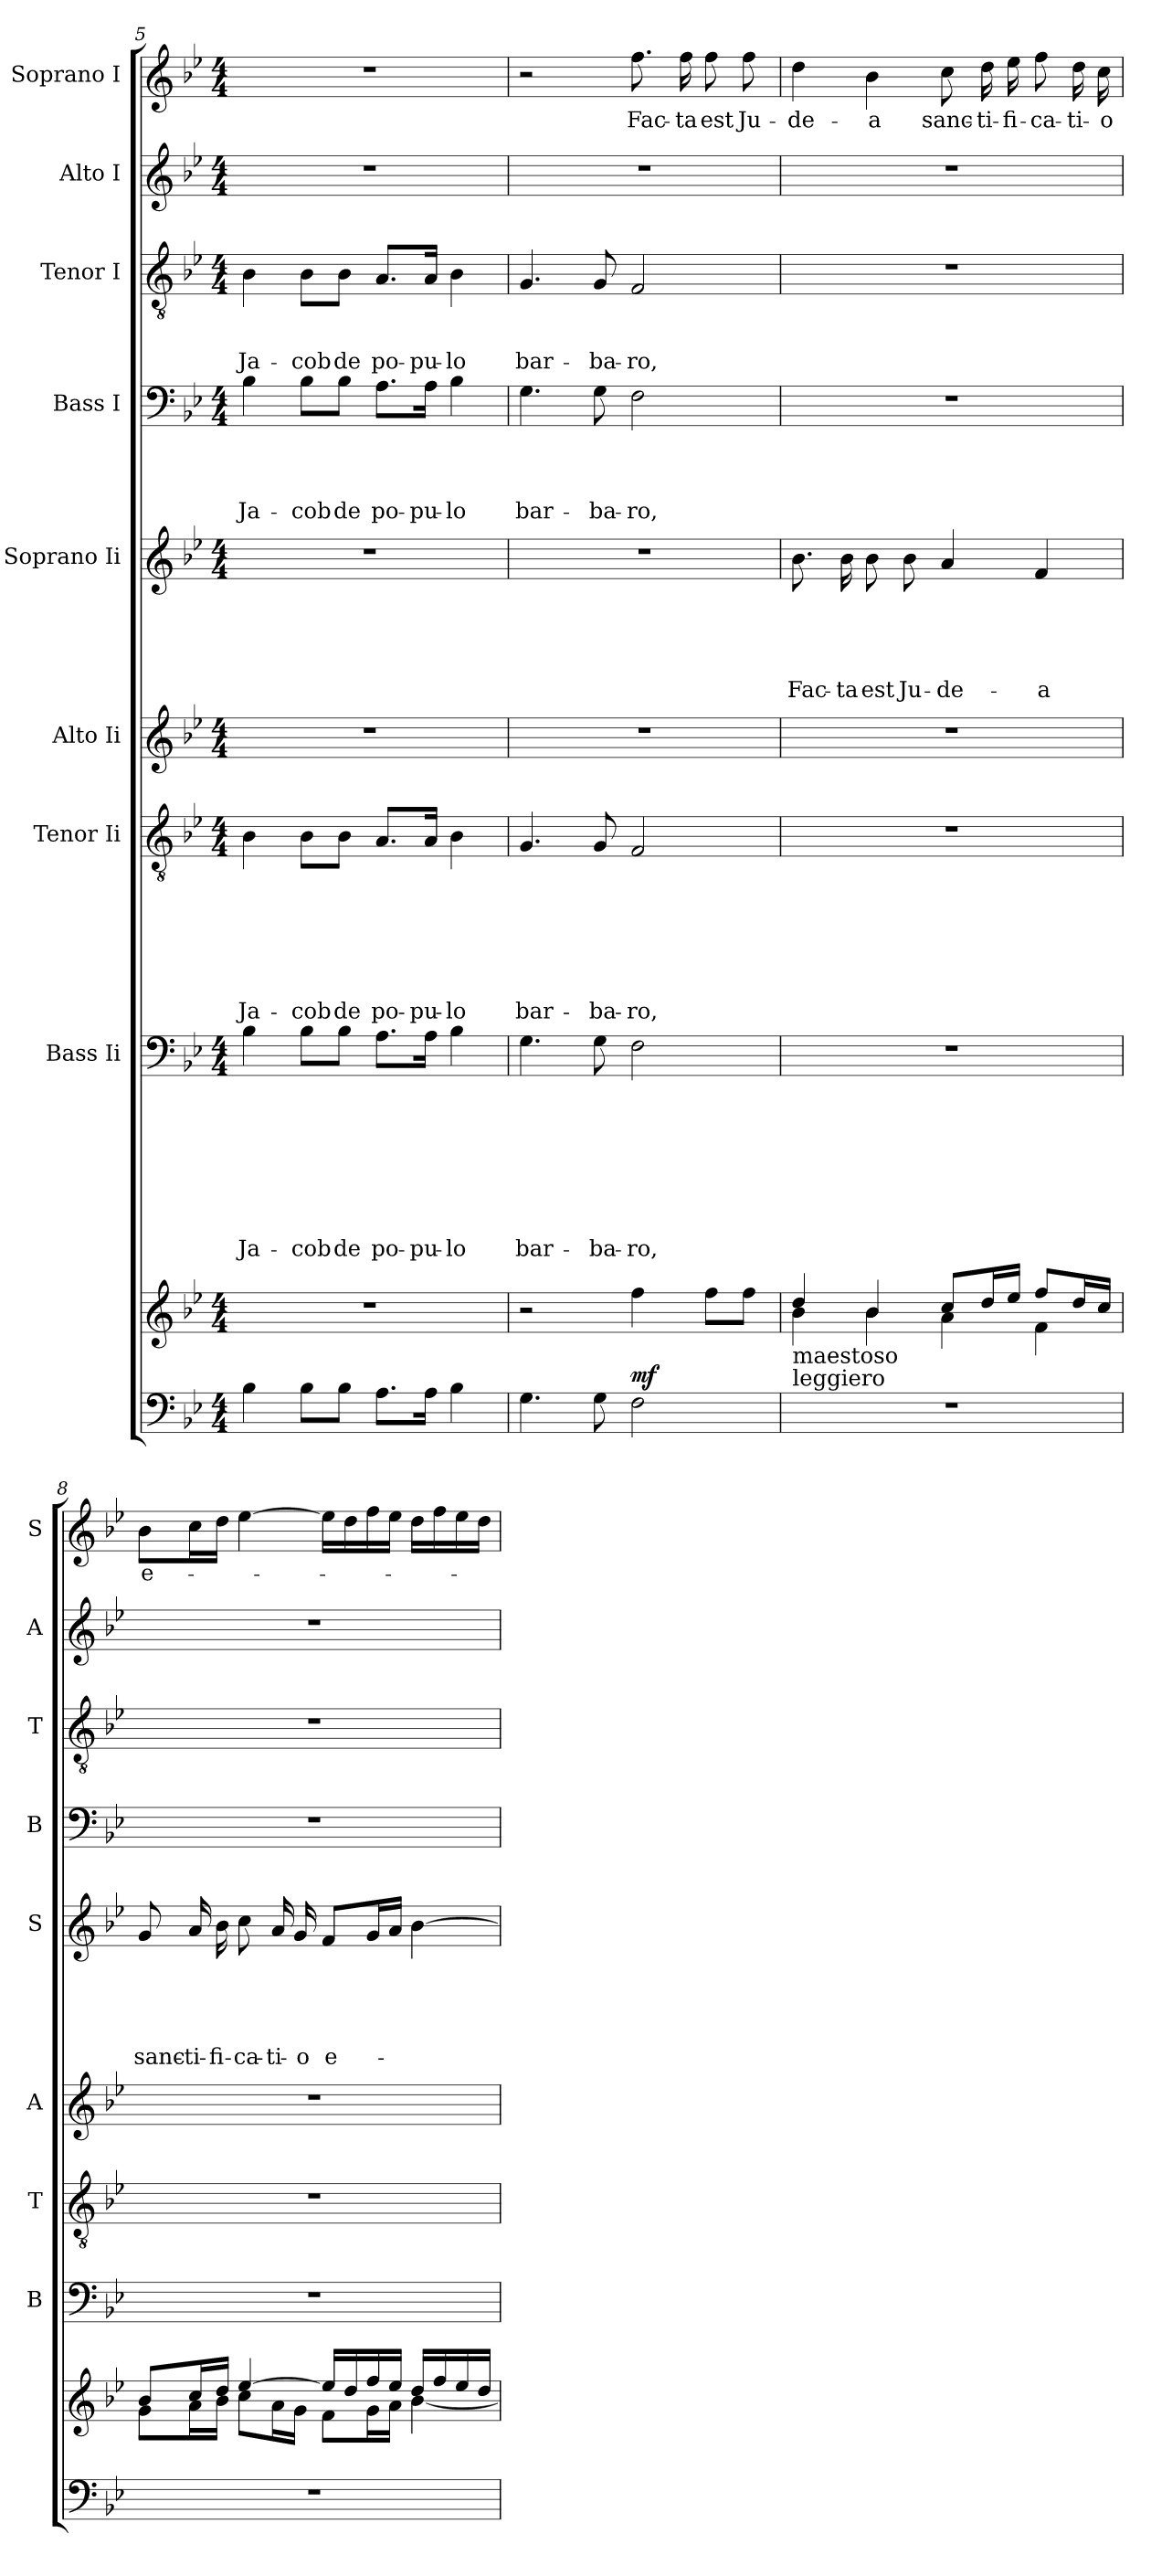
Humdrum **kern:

**kern	**kern	**dynam	**kern	**text	**text	**text	**text	**text	**text	**text	**text	**kern	**text	**text	**text	**text	**text	**text	**text	**kern	**kern	**text	**text	**text	**text	**text	**kern	**text	**text	**text	**text	**kern	**text	**text	**text	**kern	**kern	**text
*part9	*part9	*part9	*part8	*part8	*part8	*part8	*part8	*part8	*part8	*part8	*part8	*part7	*part7	*part7	*part7	*part7	*part7	*part7	*part7	*part6	*part5	*part5	*part5	*part5	*part5	*part5	*part4	*part4	*part4	*part4	*part4	*part3	*part3	*part3	*part3	*part2	*part1	*part1
*staff10	*staff9	*staff9/10	*staff8	*staff8	*staff8	*staff8	*staff8	*staff8	*staff8	*staff8	*staff8	*staff7	*staff7	*staff7	*staff7	*staff7	*staff7	*staff7	*staff7	*staff6	*staff5	*staff5	*staff5	*staff5	*staff5	*staff5	*staff4	*staff4	*staff4	*staff4	*staff4	*staff3	*staff3	*staff3	*staff3	*staff2	*staff1	*staff1
*	*	*	*I"Bass Ii	*	*	*	*	*	*	*	*	*I"Tenor Ii	*	*	*	*	*	*	*	*I"Alto Ii	*I"Soprano Ii	*	*	*	*	*	*I"Bass I	*	*	*	*	*I"Tenor I	*	*	*	*I"Alto I	*I"Soprano I	*
*	*	*	*I'B	*	*	*	*	*	*	*	*	*I'T	*	*	*	*	*	*	*	*I'A	*I'S	*	*	*	*	*	*I'B	*	*	*	*	*I'T	*	*	*	*I'A	*I'S	*
*clefF4	*clefG2	*	*clefF4	*	*	*	*	*	*	*	*	*clefGv2	*	*	*	*	*	*	*	*clefG2	*clefG2	*	*	*	*	*	*clefF4	*	*	*	*	*clefGv2	*	*	*	*clefG2	*clefG2	*
*k[b-e-]	*k[b-e-]	*	*k[b-e-]	*	*	*	*	*	*	*	*	*k[b-e-]	*	*	*	*	*	*	*	*k[b-e-]	*k[b-e-]	*	*	*	*	*	*k[b-e-]	*	*	*	*	*k[b-e-]	*	*	*	*k[b-e-]	*k[b-e-]	*
*B-:	*B-:	*	*B-:	*	*	*	*	*	*	*	*	*B-:	*	*	*	*	*	*	*	*B-:	*B-:	*	*	*	*	*	*B-:	*	*	*	*	*B-:	*	*	*	*B-:	*B-:	*
*M4/4	*M4/4	*	*M4/4	*	*	*	*	*	*	*	*	*M4/4	*	*	*	*	*	*	*	*M4/4	*M4/4	*	*	*	*	*	*M4/4	*	*	*	*	*M4/4	*	*	*	*M4/4	*M4/4	*
=5	=5	=5	=5	=5	=5	=5	=5	=5	=5	=5	=5	=5	=5	=5	=5	=5	=5	=5	=5	=5	=5	=5	=5	=5	=5	=5	=5	=5	=5	=5	=5	=5	=5	=5	=5	=5	=5	=5
!	!	!	!	!	!	!	!	!	!	!	!LO:LY:b	!	!	!	!	!	!	!	!LO:LY:b	!	!	!	!	!	!	!	!	!	!	!	!LO:LY:b	!	!	!	!LO:LY:b	!	!	!
4B-\	1r	.	4B-\	.	.	.	.	.	.	.	Ja-	4B-\	.	.	.	.	.	.	Ja-	1r	1r	.	.	.	.	.	4B-\	.	.	.	Ja-	4B-\	.	.	Ja-	1r	1r	.
!	!	!	!	!	!	!	!	!	!	!	!LO:LY:b	!	!	!	!	!	!	!	!LO:LY:b	!	!	!	!	!	!	!	!	!	!	!	!LO:LY:b	!	!	!	!LO:LY:b	!	!	!
8B-\L	.	.	8B-\L	.	.	.	.	.	.	.	-cob	8B-\L	.	.	.	.	.	.	-cob	.	.	.	.	.	.	.	8B-\L	.	.	.	-cob	8B-\L	.	.	-cob	.	.	.
!	!	!	!	!	!	!	!	!	!	!	!LO:LY:b	!	!	!	!	!	!	!	!LO:LY:b	!	!	!	!	!	!	!	!	!	!	!	!LO:LY:b	!	!	!	!LO:LY:b	!	!	!
8B-\J	.	.	8B-\J	.	.	.	.	.	.	.	de	8B-\J	.	.	.	.	.	.	de	.	.	.	.	.	.	.	8B-\J	.	.	.	de	8B-\J	.	.	de	.	.	.
!	!	!	!	!	!	!	!	!	!	!	!LO:LY:b	!	!	!	!	!	!	!	!LO:LY:b	!	!	!	!	!	!	!	!	!	!	!	!LO:LY:b	!	!	!	!LO:LY:b	!	!	!
8.A\L	.	.	8.A\L	.	.	.	.	.	.	.	po-	8.A/L	.	.	.	.	.	.	po-	.	.	.	.	.	.	.	8.A\L	.	.	.	po-	8.A/L	.	.	po-	.	.	.
!	!	!	!	!	!	!	!	!	!	!	!LO:LY:b	!	!	!	!	!	!	!	!LO:LY:b	!	!	!	!	!	!	!	!	!	!	!	!LO:LY:b	!	!	!	!LO:LY:b	!	!	!
16A\Jk	.	.	16A\Jk	.	.	.	.	.	.	.	-pu-	16A/Jk	.	.	.	.	.	.	-pu-	.	.	.	.	.	.	.	16A\Jk	.	.	.	-pu-	16A/Jk	.	.	-pu-	.	.	.
!	!	!	!	!	!	!	!	!	!	!	!LO:LY:b	!	!	!	!	!	!	!	!LO:LY:b	!	!	!	!	!	!	!	!	!	!	!	!LO:LY:b	!	!	!	!LO:LY:b	!	!	!
4B-\	.	.	4B-\	.	.	.	.	.	.	.	-lo	4B-\	.	.	.	.	.	.	-lo	.	.	.	.	.	.	.	4B-\	.	.	.	-lo	4B-\	.	.	-lo	.	.	.
=6	=6	=6	=6	=6	=6	=6	=6	=6	=6	=6	=6	=6	=6	=6	=6	=6	=6	=6	=6	=6	=6	=6	=6	=6	=6	=6	=6	=6	=6	=6	=6	=6	=6	=6	=6	=6	=6	=6
!	!	!	!	!	!	!	!	!	!	!	!LO:LY:b	!	!	!	!	!	!	!	!LO:LY:b	!	!	!	!	!	!	!	!	!	!	!	!LO:LY:b	!	!	!	!LO:LY:b	!	!	!
4.G\	2r	.	4.G\	.	.	.	.	.	.	.	bar-	4.G/	.	.	.	.	.	.	bar-	1r	1r	.	.	.	.	.	4.G\	.	.	.	bar-	4.G/	.	.	bar-	1r	2r	.
!	!	!	!	!	!	!	!	!	!	!	!LO:LY:b	!	!	!	!	!	!	!	!LO:LY:b	!	!	!	!	!	!	!	!	!	!	!	!LO:LY:b	!	!	!	!LO:LY:b	!	!	!
8G\	.	.	8G\	.	.	.	.	.	.	.	-ba-	8G/	.	.	.	.	.	.	-ba-	.	.	.	.	.	.	.	8G\	.	.	.	-ba-	8G/	.	.	-ba-	.	.	.
!	!	!LO:DY:a=2	!	!	!	!	!	!	!	!	!LO:LY:b	!	!	!	!	!	!	!	!LO:LY:b	!	!	!	!	!	!	!	!	!	!	!	!LO:LY:b	!	!	!	!LO:LY:b	!	!	!LO:LY:b
2F\	4ff\	mf	2F\	.	.	.	.	.	.	.	-ro,	2F/	.	.	.	.	.	.	-ro,	.	.	.	.	.	.	.	2F\	.	.	.	-ro,	2F/	.	.	-ro,	.	8.ff\	Fac-
!	!	!	!	!	!	!	!	!	!	!	!	!	!	!	!	!	!	!	!	!	!	!	!	!	!	!	!	!	!	!	!	!	!	!	!	!	!	!LO:LY:b
.	.	.	.	.	.	.	.	.	.	.	.	.	.	.	.	.	.	.	.	.	.	.	.	.	.	.	.	.	.	.	.	.	.	.	.	.	16ff\	-ta
!	!	!	!	!	!	!	!	!	!	!	!	!	!	!	!	!	!	!	!	!	!	!	!	!	!	!	!	!	!	!	!	!	!	!	!	!	!	!LO:LY:b
.	8ff\L	.	.	.	.	.	.	.	.	.	.	.	.	.	.	.	.	.	.	.	.	.	.	.	.	.	.	.	.	.	.	.	.	.	.	.	8ff\	est
!	!	!	!	!	!	!	!	!	!	!	!	!	!	!	!	!	!	!	!	!	!	!	!	!	!	!	!	!	!	!	!	!	!	!	!	!	!	!LO:LY:b
.	8ff\J	.	.	.	.	.	.	.	.	.	.	.	.	.	.	.	.	.	.	.	.	.	.	.	.	.	.	.	.	.	.	.	.	.	.	.	8ff\	Ju-
!!LO:PB:g=z
=7	=7	=7	=7	=7	=7	=7	=7	=7	=7	=7	=7	=7	=7	=7	=7	=7	=7	=7	=7	=7	=7	=7	=7	=7	=7	=7	=7	=7	=7	=7	=7	=7	=7	=7	=7	=7	=7	=7
*	*^	*	*	*	*	*	*	*	*	*	*	*	*	*	*	*	*	*	*	*	*	*	*	*	*	*	*	*	*	*	*	*	*	*	*	*	*	*
!	!LO:TX:b:t=maestoso	!	!	!	!	!	!	!	!	!	!	!	!	!	!	!	!	!	!	!	!	!	!	!	!	!	!	!	!	!	!	!	!	!	!	!	!	!	!
!	!LO:TX:b:t=leggiero	!	!	!	!	!	!	!	!	!	!	!	!	!	!	!	!	!	!	!	!	!	!	!	!	!	!	!	!	!	!	!	!	!	!	!	!	!	!
!	!	!	!	!	!	!	!	!	!	!	!	!	!	!	!	!	!	!	!	!	!	!	!	!	!	!	!LO:LY:b	!	!	!	!	!	!	!	!	!	!	!	!LO:LY:b
1r	4dd/	4b-\	.	1r	.	.	.	.	.	.	.	.	1r	.	.	.	.	.	.	.	1r	8.b-\	.	.	.	.	Fac-	1r	.	.	.	.	1r	.	.	.	1r	4dd\	-de-
!	!	!	!	!	!	!	!	!	!	!	!	!	!	!	!	!	!	!	!	!	!	!	!	!	!	!	!LO:LY:b	!	!	!	!	!	!	!	!	!	!	!	!
.	.	.	.	.	.	.	.	.	.	.	.	.	.	.	.	.	.	.	.	.	.	16b-\	.	.	.	.	-ta	.	.	.	.	.	.	.	.	.	.	.	.
!	!	!	!	!	!	!	!	!	!	!	!	!	!	!	!	!	!	!	!	!	!	!	!	!	!	!	!LO:LY:b	!	!	!	!	!	!	!	!	!	!	!	!LO:LY:b
.	4b-/	4b-\	.	.	.	.	.	.	.	.	.	.	.	.	.	.	.	.	.	.	.	8b-\	.	.	.	.	est	.	.	.	.	.	.	.	.	.	.	4b-\	-a
!	!	!	!	!	!	!	!	!	!	!	!	!	!	!	!	!	!	!	!	!	!	!	!	!	!	!	!LO:LY:b	!	!	!	!	!	!	!	!	!	!	!	!
.	.	.	.	.	.	.	.	.	.	.	.	.	.	.	.	.	.	.	.	.	.	8b-\	.	.	.	.	Ju-	.	.	.	.	.	.	.	.	.	.	.	.
!	!	!	!	!	!	!	!	!	!	!	!	!	!	!	!	!	!	!	!	!	!	!	!	!	!	!	!LO:LY:b	!	!	!	!	!	!	!	!	!	!	!	!LO:LY:b
.	8cc/L	4a\	.	.	.	.	.	.	.	.	.	.	.	.	.	.	.	.	.	.	.	4a/	.	.	.	.	-de-	.	.	.	.	.	.	.	.	.	.	8cc\	sanc-
!	!	!	!	!	!	!	!	!	!	!	!	!	!	!	!	!	!	!	!	!	!	!	!	!	!	!	!	!	!	!	!	!	!	!	!	!	!	!	!LO:LY:b
.	16dd/L	.	.	.	.	.	.	.	.	.	.	.	.	.	.	.	.	.	.	.	.	.	.	.	.	.	.	.	.	.	.	.	.	.	.	.	.	16dd\	-ti-
!	!	!	!	!	!	!	!	!	!	!	!	!	!	!	!	!	!	!	!	!	!	!	!	!	!	!	!	!	!	!	!	!	!	!	!	!	!	!	!LO:LY:b
.	16ee-/JJ	.	.	.	.	.	.	.	.	.	.	.	.	.	.	.	.	.	.	.	.	.	.	.	.	.	.	.	.	.	.	.	.	.	.	.	.	16ee-\	-fi-
!	!	!	!	!	!	!	!	!	!	!	!	!	!	!	!	!	!	!	!	!	!	!	!	!	!	!	!LO:LY:b	!	!	!	!	!	!	!	!	!	!	!	!LO:LY:b
.	8ff/L	4f\	.	.	.	.	.	.	.	.	.	.	.	.	.	.	.	.	.	.	.	4f/	.	.	.	.	-a	.	.	.	.	.	.	.	.	.	.	8ff\	-ca-
!	!	!	!	!	!	!	!	!	!	!	!	!	!	!	!	!	!	!	!	!	!	!	!	!	!	!	!	!	!	!	!	!	!	!	!	!	!	!	!LO:LY:b
.	16dd/L	.	.	.	.	.	.	.	.	.	.	.	.	.	.	.	.	.	.	.	.	.	.	.	.	.	.	.	.	.	.	.	.	.	.	.	.	16dd\	-ti-
!	!	!	!	!	!	!	!	!	!	!	!	!	!	!	!	!	!	!	!	!	!	!	!	!	!	!	!	!	!	!	!	!	!	!	!	!	!	!	!LO:LY:b
.	16cc/JJ	.	.	.	.	.	.	.	.	.	.	.	.	.	.	.	.	.	.	.	.	.	.	.	.	.	.	.	.	.	.	.	.	.	.	.	.	16cc\	-o
=8	=8	=8	=8	=8	=8	=8	=8	=8	=8	=8	=8	=8	=8	=8	=8	=8	=8	=8	=8	=8	=8	=8	=8	=8	=8	=8	=8	=8	=8	=8	=8	=8	=8	=8	=8	=8	=8	=8	=8
!	!	!	!	!	!	!	!	!	!	!	!	!	!	!	!	!	!	!	!	!	!	!	!	!	!	!	!LO:LY:b	!	!	!	!	!	!	!	!	!	!	!	!LO:LY:b
1r	8b-/L	8g\L	.	1r	.	.	.	.	.	.	.	.	1r	.	.	.	.	.	.	.	1r	8g/	.	.	.	.	sanc-	1r	.	.	.	.	1r	.	.	.	1r	8b-\L	e-
!	!	!	!	!	!	!	!	!	!	!	!	!	!	!	!	!	!	!	!	!	!	!	!	!	!	!	!LO:LY:b	!	!	!	!	!	!	!	!	!	!	!	!
.	16cc/L	16a\L	.	.	.	.	.	.	.	.	.	.	.	.	.	.	.	.	.	.	.	16a/	.	.	.	.	-ti-	.	.	.	.	.	.	.	.	.	.	16cc\L	.
!	!	!	!	!	!	!	!	!	!	!	!	!	!	!	!	!	!	!	!	!	!	!	!	!	!	!	!LO:LY:b	!	!	!	!	!	!	!	!	!	!	!	!
.	16dd/JJ	16b-\JJ	.	.	.	.	.	.	.	.	.	.	.	.	.	.	.	.	.	.	.	16b-\	.	.	.	.	-fi-	.	.	.	.	.	.	.	.	.	.	16dd\JJ	.
!	!	!	!	!	!	!	!	!	!	!	!	!	!	!	!	!	!	!	!	!	!	!	!	!	!	!	!LO:LY:b	!	!	!	!	!	!	!	!	!	!	!	!
.	[>4ee-/	8cc\L	.	.	.	.	.	.	.	.	.	.	.	.	.	.	.	.	.	.	.	8cc\	.	.	.	.	-ca-	.	.	.	.	.	.	.	.	.	.	[>4ee-\	.
!	!	!	!	!	!	!	!	!	!	!	!	!	!	!	!	!	!	!	!	!	!	!	!	!	!	!	!LO:LY:b	!	!	!	!	!	!	!	!	!	!	!	!
.	.	16a\L	.	.	.	.	.	.	.	.	.	.	.	.	.	.	.	.	.	.	.	16a/	.	.	.	.	-ti-	.	.	.	.	.	.	.	.	.	.	.	.
!	!	!	!	!	!	!	!	!	!	!	!	!	!	!	!	!	!	!	!	!	!	!	!	!	!	!	!LO:LY:b	!	!	!	!	!	!	!	!	!	!	!	!
.	.	16g\JJ	.	.	.	.	.	.	.	.	.	.	.	.	.	.	.	.	.	.	.	16g/	.	.	.	.	-o	.	.	.	.	.	.	.	.	.	.	.	.
!	!	!	!	!	!	!	!	!	!	!	!	!	!	!	!	!	!	!	!	!	!	!	!	!	!	!	!LO:LY:b	!	!	!	!	!	!	!	!	!	!	!	!
.	16ee-/LL]	8f\L	.	.	.	.	.	.	.	.	.	.	.	.	.	.	.	.	.	.	.	8f/L	.	.	.	.	e-	.	.	.	.	.	.	.	.	.	.	16ee-\LL]	.
.	16dd/	.	.	.	.	.	.	.	.	.	.	.	.	.	.	.	.	.	.	.	.	.	.	.	.	.	.	.	.	.	.	.	.	.	.	.	.	16dd\	.
.	16ff/	16g\L	.	.	.	.	.	.	.	.	.	.	.	.	.	.	.	.	.	.	.	16g/L	.	.	.	.	.	.	.	.	.	.	.	.	.	.	.	16ff\	.
.	16ee-/JJ	16a\JJ	.	.	.	.	.	.	.	.	.	.	.	.	.	.	.	.	.	.	.	16a/JJ	.	.	.	.	.	.	.	.	.	.	.	.	.	.	.	16ee-\JJ	.
.	16dd/LL	[<4b-\	.	.	.	.	.	.	.	.	.	.	.	.	.	.	.	.	.	.	.	[>4b-\	.	.	.	.	.	.	.	.	.	.	.	.	.	.	.	16dd\LL	.
.	16ff/	.	.	.	.	.	.	.	.	.	.	.	.	.	.	.	.	.	.	.	.	.	.	.	.	.	.	.	.	.	.	.	.	.	.	.	.	16ff\	.
.	16ee-/	.	.	.	.	.	.	.	.	.	.	.	.	.	.	.	.	.	.	.	.	.	.	.	.	.	.	.	.	.	.	.	.	.	.	.	.	16ee-\	.
.	16dd/JJ	.	.	.	.	.	.	.	.	.	.	.	.	.	.	.	.	.	.	.	.	.	.	.	.	.	.	.	.	.	.	.	.	.	.	.	.	16dd\JJ	.
*	*v	*v	*	*	*	*	*	*	*	*	*	*	*	*	*	*	*	*	*	*	*	*	*	*	*	*	*	*	*	*	*	*	*	*	*	*	*	*	*
=	=	=	=	=	=	=	=	=	=	=	=	=	=	=	=	=	=	=	=	=	=	=	=	=	=	=	=	=	=	=	=	=	=	=	=	=	=	=
*-	*-	*-	*-	*-	*-	*-	*-	*-	*-	*-	*-	*-	*-	*-	*-	*-	*-	*-	*-	*-	*-	*-	*-	*-	*-	*-	*-	*-	*-	*-	*-	*-	*-	*-	*-	*-	*-	*-
